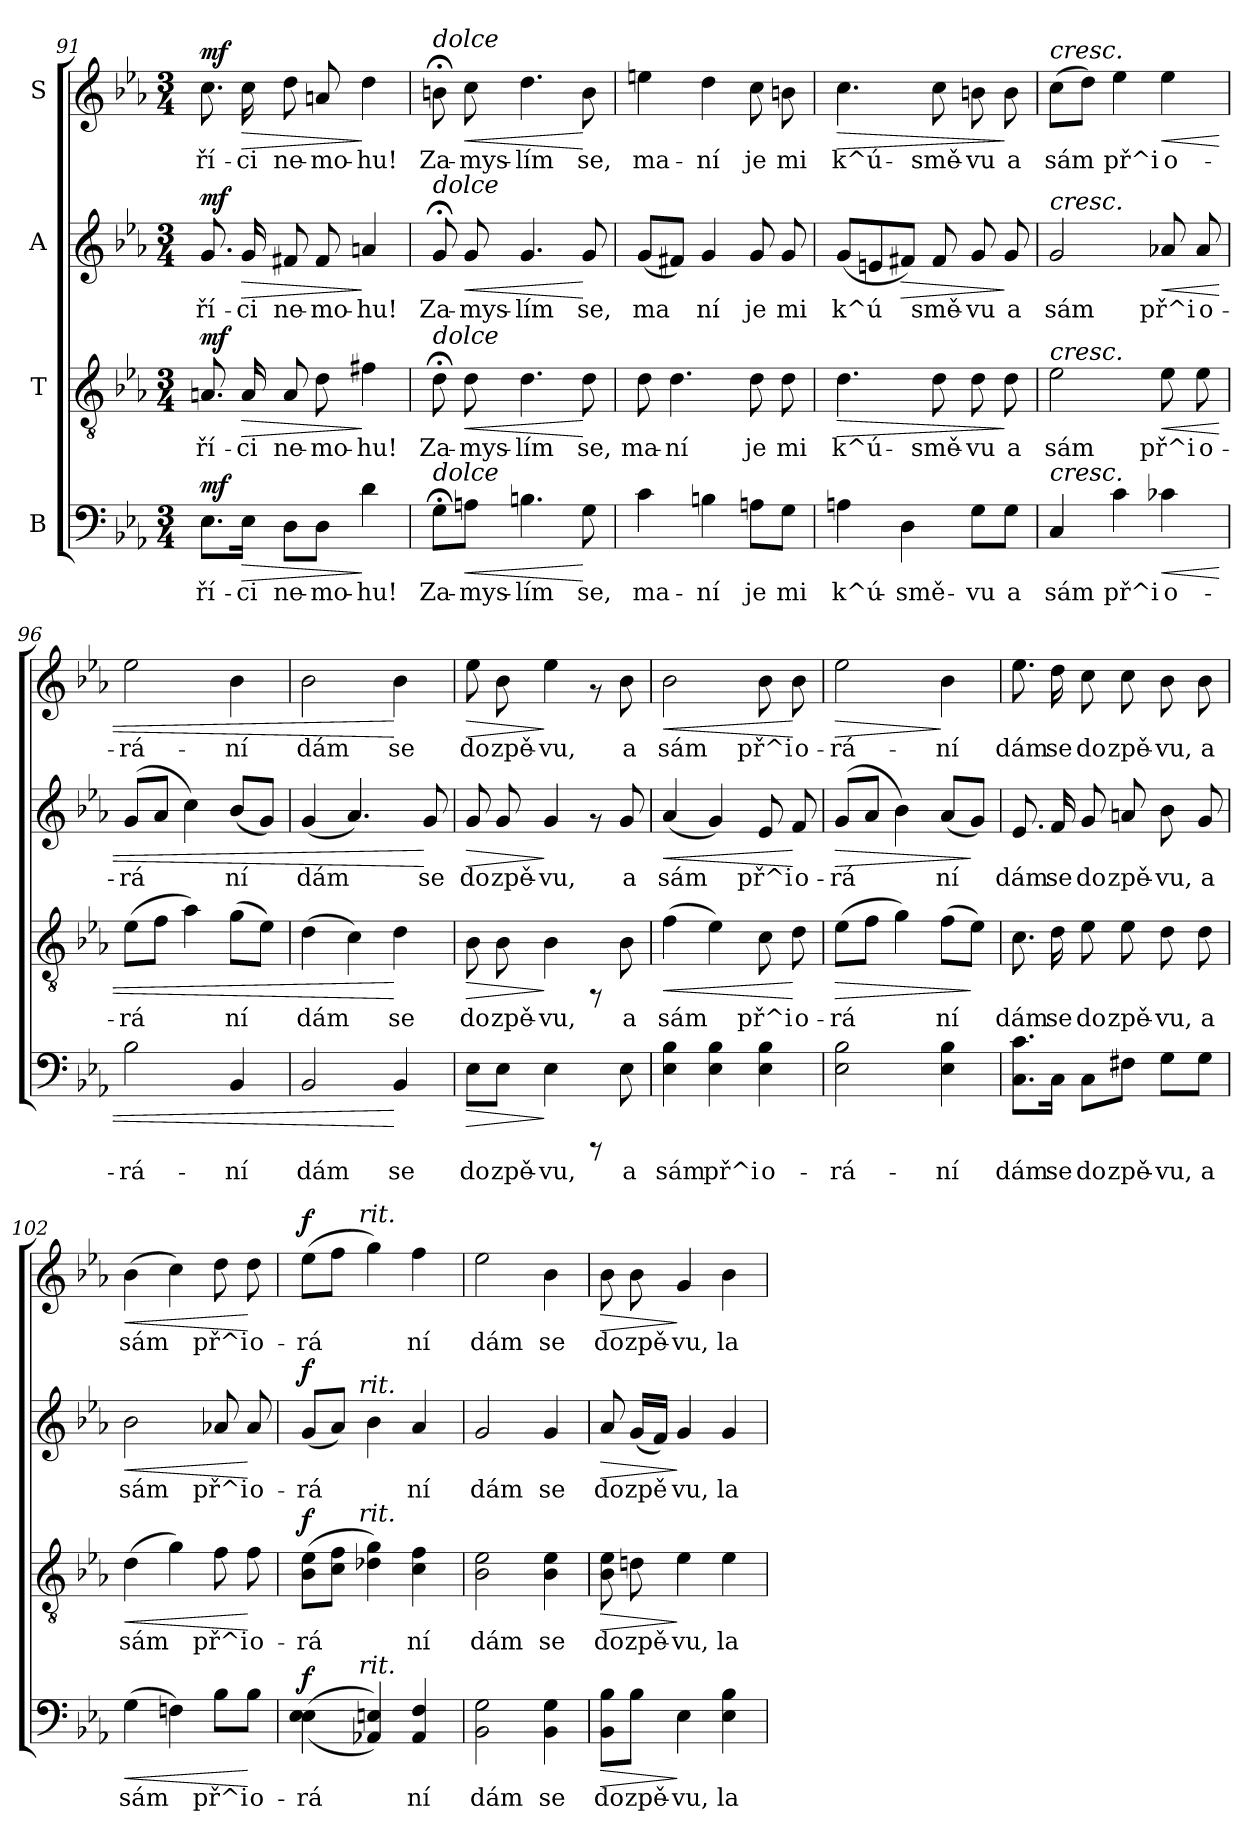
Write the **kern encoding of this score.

**kern	**text	**dynam	**kern	**text	**dynam	**kern	**text	**dynam	**kern	**text	**dynam
*part4	*part4	*part4	*part3	*part3	*part3	*part2	*part2	*part2	*part1	*part1	*part1
*staff4	*staff4	*staff4	*staff3	*staff3	*staff3	*staff2	*staff2	*staff2	*staff1	*staff1	*staff1
*I"B	*	*	*I"T	*	*	*I"A	*	*	*I"S	*	*
*clefF4	*	*	*clefGv2	*	*	*clefG2	*	*	*clefG2	*	*
*k[b-e-a-]	*	*	*k[b-e-a-]	*	*	*k[b-e-a-]	*	*	*k[b-e-a-]	*	*
*E-:	*	*	*E-:	*	*	*E-:	*	*	*E-:	*	*
*M3/4	*	*	*M3/4	*	*	*M3/4	*	*	*M3/4	*	*
=91	=91	=91	=91	=91	=91	=91	=91	=91	=91	=91	=91
!	!LO:LY:b:rj	!LO:DY:a	!	!LO:LY:b:rj	!LO:DY:a	!	!LO:LY:b:rj	!LO:DY:a	!	!LO:LY:b:rj	!LO:DY:a
8.E-\L	ří-	mf	8.An/	ří-	mf	8.g/	ří-	mf	8.cc\	ří-	mf
!	!LO:LY:b:rj	!LO:HP:b	!	!LO:LY:b:rj	!LO:HP:b	!	!LO:LY:b:rj	!LO:HP:b	!	!LO:LY:b:rj	!LO:HP:b
16E-\Jk	-ci	>	16A/	-ci	>	16g/	-ci	>	16cc\	-ci	>
!	!LO:LY:b:rj	!	!	!LO:LY:b:rj	!	!	!LO:LY:b:rj	!	!	!LO:LY:b:rj	!
8D\L	ne-	.	8A/	ne-	.	8f#X/	ne-	.	8dd\	ne-	.
!	!LO:LY:b:rj	!	!	!LO:LY:b:rj	!	!	!LO:LY:b:rj	!	!	!LO:LY:b:rj	!
8D\J	-mo-	.	8d\	-mo-	.	8f#/	-mo-	.	8an/	-mo-	.
!	!LO:LY:b:rj	!	!	!LO:LY:b:rj	!	!	!LO:LY:b:rj	!	!	!LO:LY:b:rj	!
4d\	-hu!	]	4f#X\	-hu!	]	4an/	-hu!	]	4dd\	-hu!	]
=92	=92	=92	=92	=92	=92	=92	=92	=92	=92	=92	=92
!	!	!	!	!	!	!	!	!	!LO:TX:a:i:t=dolce	!	!
!	!	!	!	!	!	!LO:TX:a:i:t=dolce	!	!	!	!	!
!	!	!	!LO:TX:a:i:t=dolce	!	!	!	!	!	!	!	!
!LO:TX:a:i:t=dolce	!	!	!	!	!	!	!	!	!	!	!
!	!LO:LY:b:rj	!	!	!LO:LY:b:rj	!	!	!LO:LY:b:rj	!	!	!LO:LY:b:rj	!
8G;<\L	Za-	.	8d;<\	Za-	.	8g;</	Za-	.	8bn;<\	Za-	.
!	!LO:LY:b:rj	!LO:HP:b	!	!LO:LY:b:rj	!LO:HP:b	!	!LO:LY:b:rj	!LO:HP:b	!	!LO:LY:b:rj	!LO:HP:b
8An\J	-mys-	<	8d\	-mys-	<	8g/	-mys-	<	8cc\	-mys-	<
!	!LO:LY:b:rj	!	!	!LO:LY:b:rj	!	!	!LO:LY:b:rj	!	!	!LO:LY:b:rj	!
4.Bn\	-lím	.	4.d\	-lím	.	4.g/	-lím	.	4.dd\	-lím	.
!	!LO:LY:b:rj	!	!	!LO:LY:b:rj	!	!	!LO:LY:b:rj	!	!	!LO:LY:b:rj	!
8G\	se,	[	8d\	se,	[	8g/	se,	[	8b\	se,	[
=93	=93	=93	=93	=93	=93	=93	=93	=93	=93	=93	=93
!	!LO:LY:b:rj	!	!	!LO:LY:b:rj	!	!	!LO:LY:b:rj	!	!	!LO:LY:b:rj	!
4c\	ma-	.	8d\	ma-	.	(<8g/L	ma-	.	4een\	ma-	.
!	!	!	!	!LO:LY:b:rj	!	!	!LO:LY:b:rj	!	!	!	!
.	.	.	4.d\	-ní	.	8f#X/J)	--	.	.	.	.
!	!LO:LY:b:rj	!	!	!	!	!	!LO:LY:b:rj	!	!	!LO:LY:b:rj	!
4Bn\	-ní	.	.	.	.	4g/	-ní	.	4dd\	-ní	.
!	!LO:LY:b:rj	!	!	!LO:LY:b:rj	!	!	!LO:LY:b:rj	!	!	!LO:LY:b:rj	!
8An\L	je	.	8d\	je	.	8g/	je	.	8cc\	je	.
!	!LO:LY:b:rj	!	!	!LO:LY:b:rj	!	!	!LO:LY:b:rj	!	!	!LO:LY:b:rj	!
8G\J	mi	.	8d\	mi	.	8g/	mi	.	8bn\	mi	.
=94	=94	=94	=94	=94	=94	=94	=94	=94	=94	=94	=94
!	!LO:LY:b:rj	!	!	!LO:LY:b:rj	!LO:HP:b	!	!LO:LY:b:rj	!	!	!LO:LY:b:rj	!LO:HP:b
4An\	k^ú-	.	4.d\	k^ú-	>	(<8g/L	k^ú-	.	4.cc\	k^ú-	>
!	!	!	!	!	!	!	!LO:LY:b:rj	!	!	!	!
.	.	.	.	.	.	8en/	--	.	.	.	.
!	!LO:LY:b:rj	!	!	!	!	!	!LO:LY:b:rj	!LO:HP:b	!	!	!
4D\	-smě-	.	.	.	.	8f#X/J)	--	>	.	.	.
!	!	!	!	!LO:LY:b:rj	!	!	!LO:LY:b:rj	!	!	!LO:LY:b:rj	!
.	.	.	8d\	-smě-	.	8f#/	-smě-	.	8cc\	-smě-	.
!	!LO:LY:b:rj	!	!	!LO:LY:b:rj	!	!	!LO:LY:b:rj	!	!	!LO:LY:b:rj	!
8G\L	-vu	.	8d\	-vu	.	8g/	-vu	.	8bn\	-vu	.
!	!LO:LY:b:rj	!	!	!LO:LY:b:rj	!	!	!LO:LY:b:rj	!	!	!LO:LY:b:rj	!
8G\J	a	.	8d\	a	]	8g/	a	]	8b\	a	]
=95	=95	=95	=95	=95	=95	=95	=95	=95	=95	=95	=95
!	!	!	!	!	!	!	!	!	!LO:TX:a:i:t=cresc.	!	!
!	!	!	!	!	!	!LO:TX:a:i:t=cresc.	!	!	!	!	!
!	!	!	!LO:TX:a:i:t=cresc.	!	!	!	!	!	!	!	!
!LO:TX:a:i:t=cresc.	!	!	!	!	!	!	!	!	!	!	!
!	!LO:LY:b:rj	!	!	!LO:LY:b:rj	!	!	!LO:LY:b:rj	!	!	!LO:LY:b:rj	!
4C/	sám	.	2e-\	sám	.	2g/	sám	.	(>8cc\L	sám	.
!	!	!	!	!	!	!	!	!	!	!LO:LY:b:rj	!
.	.	.	.	.	.	.	.	.	8dd\J)	.	.
!	!LO:LY:b:rj	!	!	!	!	!	!	!	!	!LO:LY:b:rj	!
4c\	př^i	.	.	.	.	.	.	.	4ee-\	př^i	.
!	!LO:LY:b:rj	!LO:HP:b	!	!LO:LY:b:rj	!LO:HP:b	!	!LO:LY:b:rj	!LO:HP:b	!	!LO:LY:b:rj	!LO:HP:b
4c-X\	o-	<	8e-\	př^i	<	8a-X/	př^i	<	4ee-\	o-	<
!	!	!	!	!LO:LY:b:rj	!	!	!LO:LY:b:rj	!	!	!	!
.	.	.	8e-\	o-	.	8a-/	o-	.	.	.	.
=96	=96	=96	=96	=96	=96	=96	=96	=96	=96	=96	=96
!	!LO:LY:b:rj	!	!	!LO:LY:b:rj	!	!	!LO:LY:b:rj	!	!	!LO:LY:b:rj	!
2B-\	-rá-	.	(>8e-\L	-rá-	.	(<8g/L	-rá-	.	2ee-\	-rá-	.
!	!	!	!	!LO:LY:b:rj	!	!	!LO:LY:b:rj	!	!	!	!
.	.	.	8f\J	--	.	8a-/J	--	.	.	.	.
!	!	!	!	!LO:LY:b:rj	!	!	!LO:LY:b:rj	!	!	!	!
.	.	.	4a-\)	--	.	4cc\)	--	.	.	.	.
!	!LO:LY:b:rj	!	!	!LO:LY:b:rj	!	!	!LO:LY:b:rj	!	!	!LO:LY:b:rj	!
4BB-/	-ní	.	(>8g\L	-ní	.	(<8b-/L	-ní	.	4b-\	-ní	.
!	!	!	!	!LO:LY:b:rj	!	!	!LO:LY:b:rj	!	!	!	!
.	.	.	8e-\J)	.	.	8g/J)	.	.	.	.	.
=97	=97	=97	=97	=97	=97	=97	=97	=97	=97	=97	=97
!	!LO:LY:b:rj	!	!	!LO:LY:b:rj	!	!	!LO:LY:b:rj	!	!	!LO:LY:b:rj	!
2BB-/	dám	.	(>4d\	dám	.	(<4g/	dám	.	2b-\	dám	.
!	!	!	!	!LO:LY:b:rj	!	!	!LO:LY:b:rj	!	!	!	!
.	.	.	4c\)	.	.	4.a-/)	.	.	.	.	.
!	!LO:LY:b:rj	!	!	!LO:LY:b:rj	!	!	!	!	!	!LO:LY:b:rj	!
4BB-/	se	[	4d\	se	[	.	.	.	4b-\	se	[
!	!	!	!	!	!	!	!LO:LY:b:rj	!	!	!	!
.	.	.	.	.	.	8g/	se	[	.	.	.
=98	=98	=98	=98	=98	=98	=98	=98	=98	=98	=98	=98
!	!LO:LY:b:rj	!LO:HP:b	!	!LO:LY:b:rj	!LO:HP:b	!	!LO:LY:b:rj	!LO:HP:b	!	!LO:LY:b:rj	!LO:HP:b
8E-\L	do	>	8B-\	do	>	8g/	do	>	8ee-\	do	>
!	!LO:LY:b:rj	!	!	!LO:LY:b:rj	!	!	!LO:LY:b:rj	!	!	!LO:LY:b:rj	!
8E-\J	zpě-	.	8B-\	zpě-	.	8g/	zpě-	.	8b-\	zpě-	.
!	!LO:LY:b:rj	!	!	!LO:LY:b:rj	!	!	!LO:LY:b:rj	!	!	!LO:LY:b:rj	!
4E-\	-vu,	]	4B-\	-vu,	]	4g/	-vu,	]	4ee-\	-vu,	]
8rCCC	.	.	8rFF	.	.	8rf	.	.	8rf	.	.
!	!LO:LY:b:rj	!	!	!LO:LY:b:rj	!	!	!LO:LY:b:rj	!	!	!LO:LY:b:rj	!
8E-\	a	.	8B-\	a	.	8g/	a	.	8b-\	a	.
!!LO:PB:g=z
=99	=99	=99	=99	=99	=99	=99	=99	=99	=99	=99	=99
!	!LO:LY:b:rj	!	!	!LO:LY:b:rj	!LO:HP:b	!	!LO:LY:b:rj	!LO:HP:b	!	!LO:LY:b:rj	!LO:HP:b
4B-\ 4E-\	sám	.	(>4f\	sám	<	(<4a-/	sám	<	2b-\	sám	<
!	!LO:LY:b:rj	!	!	!LO:LY:b:rj	!	!	!LO:LY:b:rj	!	!	!	!
4B-\ 4E-\	př^i	.	4e-\)	.	.	4g/)	.	.	.	.	.
!	!LO:LY:b:rj	!	!	!LO:LY:b:rj	!	!	!LO:LY:b:rj	!	!	!LO:LY:b:rj	!
4B-\ 4E-\	o-	.	8c\	př^i	.	8e-/	př^i	.	8b-\	př^i	.
!	!	!	!	!LO:LY:b:rj	!	!	!LO:LY:b:rj	!	!	!LO:LY:b:rj	!
.	.	.	8d\	o-	[	8f/	o-	[	8b-\	o-	[
=100	=100	=100	=100	=100	=100	=100	=100	=100	=100	=100	=100
!	!LO:LY:b:rj	!	!	!LO:LY:b:rj	!LO:HP:b	!	!LO:LY:b:rj	!LO:HP:b	!	!LO:LY:b:rj	!LO:HP:b
2B-\ 2E-\	-rá-	.	(>8e-\L	-rá-	>	(<8g/L	-rá-	>	2ee-\	-rá-	>
!	!	!	!	!LO:LY:b:rj	!	!	!LO:LY:b:rj	!	!	!	!
.	.	.	8f\J	--	.	8a-/J	--	.	.	.	.
!	!	!	!	!LO:LY:b:rj	!	!	!LO:LY:b:rj	!	!	!	!
.	.	.	4g\)	--	.	4b-\)	--	.	.	.	.
!	!LO:LY:b:rj	!	!	!LO:LY:b:rj	!	!	!LO:LY:b:rj	!	!	!LO:LY:b:rj	!
4B-\ 4E-\	-ní	.	(>8f\L	-ní	.	(<8a-/L	-ní	.	4b-\	-ní	]
!	!	!	!	!LO:LY:b:rj	!	!	!LO:LY:b:rj	!	!	!	!
.	.	.	8e-\J)	.	]	8g/J)	.	]	.	.	.
=101	=101	=101	=101	=101	=101	=101	=101	=101	=101	=101	=101
!	!LO:LY:b:rj	!	!	!LO:LY:b:rj	!	!	!LO:LY:b:rj	!	!	!LO:LY:b:rj	!
8.c\ 8.C\L	dám	.	8.c\	dám	.	8.e-/	dám	.	8.ee-\	dám	.
!	!LO:LY:b:rj	!	!	!LO:LY:b:rj	!	!	!LO:LY:b:rj	!	!	!LO:LY:b:rj	!
16C\Jk	se	.	16d\	se	.	16f/	se	.	16dd\	se	.
!	!LO:LY:b:rj	!	!	!LO:LY:b:rj	!	!	!LO:LY:b:rj	!	!	!LO:LY:b:rj	!
8C\L	do	.	8e-\	do	.	8g/	do	.	8cc\	do	.
!	!LO:LY:b:rj	!	!	!LO:LY:b:rj	!	!	!LO:LY:b:rj	!	!	!LO:LY:b:rj	!
8F#X\J	zpě-	.	8e-\	zpě-	.	8an/	zpě-	.	8cc\	zpě-	.
!	!LO:LY:b:rj	!	!	!LO:LY:b:rj	!	!	!LO:LY:b:rj	!	!	!LO:LY:b:rj	!
8G\L	-vu,	.	8d\	-vu,	.	8b-\	-vu,	.	8b-\	-vu,	.
!	!LO:LY:b:rj	!	!	!LO:LY:b:rj	!	!	!LO:LY:b:rj	!	!	!LO:LY:b:rj	!
8G\J	a	.	8d\	a	.	8g/	a	.	8b-\	a	.
=102	=102	=102	=102	=102	=102	=102	=102	=102	=102	=102	=102
!	!LO:LY:b:rj	!LO:HP:b	!	!LO:LY:b:rj	!LO:HP:b	!	!LO:LY:b:rj	!LO:HP:b	!	!LO:LY:b:rj	!LO:HP:b
(>4G\	sám	<	(>4d\	sám	<	2b-\	sám	<	(>4b-\	sám	<
!	!LO:LY:b:rj	!	!	!LO:LY:b:rj	!	!	!	!	!	!LO:LY:b:rj	!
4Fn\)	.	.	4g\)	.	.	.	.	.	4cc\)	.	.
!	!LO:LY:b:rj	!	!	!LO:LY:b:rj	!	!	!LO:LY:b:rj	!	!	!LO:LY:b:rj	!
8B-\L	př^i	.	8f\	př^i	.	8a-X/	př^i	.	8dd\	př^i	.
!	!LO:LY:b:rj	!	!	!LO:LY:b:rj	!	!	!LO:LY:b:rj	!	!	!LO:LY:b:rj	!
8B-\J	o-	[	8f\	o-	[	8a-/	o-	[	8dd\	o-	[
=103	=103	=103	=103	=103	=103	=103	=103	=103	=103	=103	=103
!	!LO:LY:b:rj	!LO:DY:a	!	!LO:LY:b:rj	!LO:DY:a	!	!LO:LY:b:rj	!LO:DY:a	!	!LO:LY:b:rj	!LO:DY:a
*^	*	*	*^	*	*	*^	*	*	*^	*	*
(<(>4E-\ 4E-\	8...ryy	-rá-	f	(>8e-\ 8B-\L	8...ryy	-rá-	f	(>8g/L	8...ryy	-rá-	f	(>8ee-\L	8...ryy	-rá-	f
!	!	!	!	!	!	!LO:LY:b:rj	!	!	!	!LO:LY:b:rj	!	!	!	!LO:LY:b:rj	!
.	.	.	.	8f\ 8c\J	.	--	.	8a-/J)	.	--	.	8ff\J	.	--	.
!	!	!	!	!	!	!	!	!	!	!	!	!	!LO:TX:a:i:t=rit.	!	!
!	!	!	!	!	!	!	!	!	!LO:TX:a:i:t=rit.	!	!	!	!	!	!
!	!	!	!	!	!LO:TX:a:i:t=rit.	!	!	!	!	!	!	!	!	!	!
!	!LO:TX:a:i:t=rit.	!	!	!	!	!	!	!	!	!	!	!	!	!	!
.	2ryy	.	.	.	2ryy	.	.	.	2ryy	.	.	.	2ryy	.	.
!	!	!LO:LY:b:rj	!	!	!	!LO:LY:b:rj	!	!	!	!LO:LY:b:rj	!	!	!	!LO:LY:b:rj	!
4En/ 4AA-X/))	.	--	.	4g\ 4d-X\)	.	--	.	4b-\	.	--	.	4gg\)	.	--	.
!	!	!LO:LY:b:rj	!	!	!	!LO:LY:b:rj	!	!	!	!LO:LY:b:rj	!	!	!	!LO:LY:b:rj	!
4F/ 4AA-/	.	-ní	.	4f\ 4c\	.	-ní	.	4a-/	.	-ní	.	4ff\	.	-ní	.
.	64ryy	.	.	.	64ryy	.	.	.	64ryy	.	.	.	64ryy	.	.
!!LO:LB:g=z
=104	=104	=104	=104	=104	=104	=104	=104	=104	=104	=104	=104	=104	=104	=104	=104
!	!	!LO:LY:b:rj	!	!	!	!LO:LY:b:rj	!	!	!	!LO:LY:b:rj	!	!	!	!LO:LY:b:rj	!
*v	*v	*	*	*	*	*	*	*v	*v	*	*	*v	*v	*	*
*	*	*	*v	*v	*	*	*	*	*	*	*	*
2G\ 2BB-\	dám	.	2e-\ 2B-\	dám	.	2g/	dám	.	2ee-\	dám	.
!	!LO:LY:b:rj	!	!	!LO:LY:b:rj	!	!	!LO:LY:b:rj	!	!	!LO:LY:b:rj	!
4G\ 4BB-\	se	.	4e-\ 4B-\	se	.	4g/	se	.	4b-\	se	.
=105	=105	=105	=105	=105	=105	=105	=105	=105	=105	=105	=105
!	!LO:LY:b:rj	!LO:HP:b	!	!LO:LY:b:rj	!LO:HP:b	!	!LO:LY:b:rj	!LO:HP:b	!	!LO:LY:b:rj	!LO:HP:b
8B-\ 8BB-\L	do	>	8e-\ 8B-\	do	>	8a-/	do	>	8b-\	do	>
!	!LO:LY:b:rj	!	!	!LO:LY:b:rj	!	!	!LO:LY:b:rj	!	!	!LO:LY:b:rj	!
8B-\J	zpě-	.	8dn\	zpě-	.	(<16g/L	zpě-	.	8b-\	zpě-	.
!	!	!	!	!	!	!	!LO:LY:b:rj	!	!	!	!
.	.	.	.	.	.	16f/J)	--	.	.	.	.
!	!LO:LY:b:rj	!	!	!LO:LY:b:rj	!	!	!LO:LY:b:rj	!	!	!LO:LY:b:rj	!
4E-\	-vu,	]	4e-\	-vu,	]	4g/	-vu,	]	4g/	-vu,	]
!	!LO:LY:b:rj	!	!	!LO:LY:b:rj	!	!	!LO:LY:b:rj	!	!	!LO:LY:b:rj	!
4B-\ 4E-\	la	.	4e-\	la	.	4g/	la	.	4b-\	la	.
=	=	=	=	=	=	=	=	=	=	=	=
*-	*-	*-	*-	*-	*-	*-	*-	*-	*-	*-	*-
